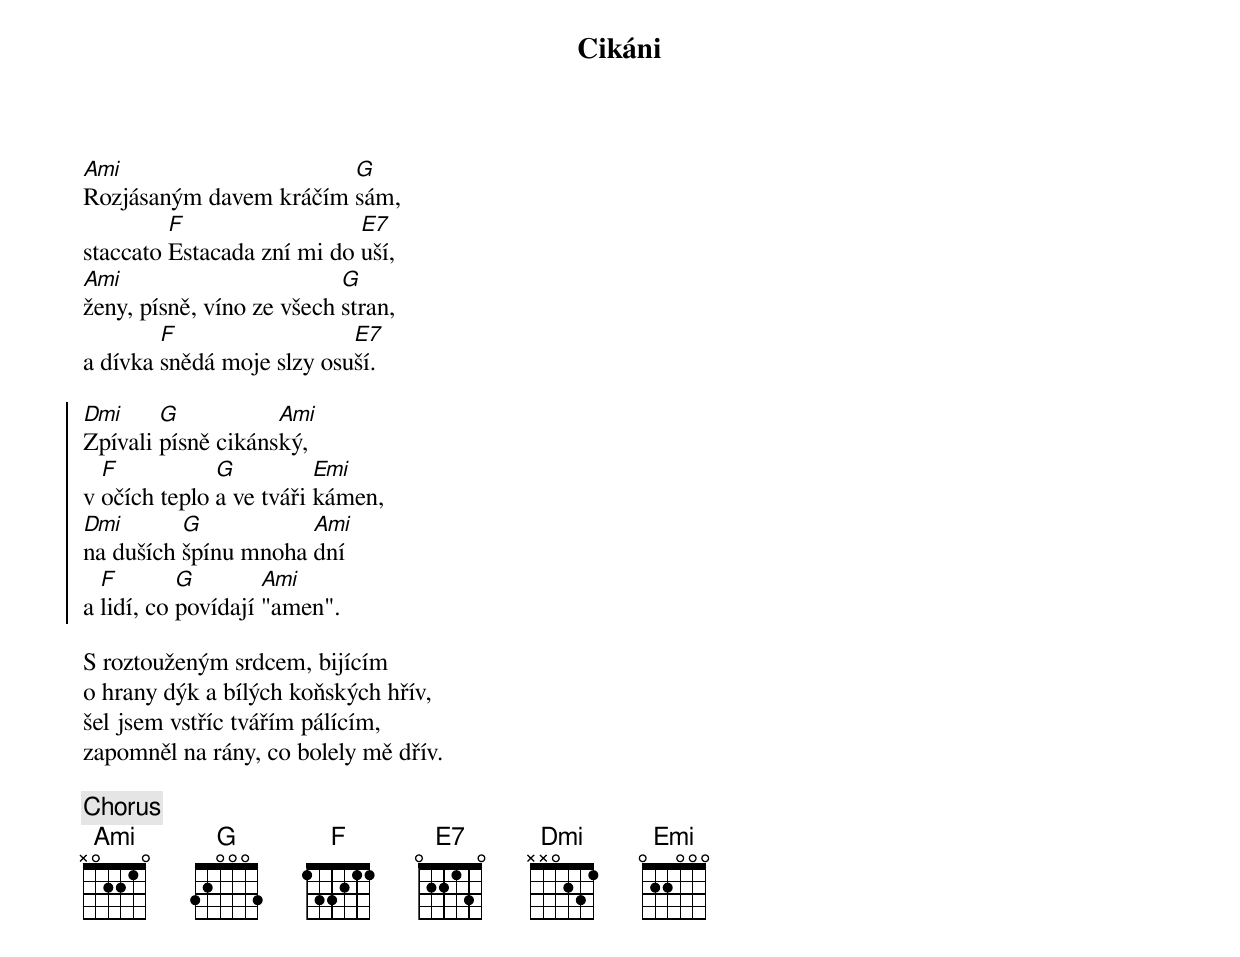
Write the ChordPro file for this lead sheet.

{title: Cikáni}
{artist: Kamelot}
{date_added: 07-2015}
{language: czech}
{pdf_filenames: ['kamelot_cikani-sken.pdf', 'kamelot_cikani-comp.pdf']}
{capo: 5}
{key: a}
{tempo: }
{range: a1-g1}
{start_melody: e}
{start_of_verse}
[Ami]Rozjásaným davem kráčím [G]sám,
staccato [F]Estacada zní mi do [E7]uší,
[Ami]ženy, písně, víno ze všech [G]stran,
a dívka [F]snědá moje slzy osu[E7]ší.
{end_of_verse}

{start_of_chorus}
[Dmi]Zpívali [G]písně cikáns[Ami]ký,
v [F]očích teplo [G]a ve tváři [Emi]kámen,
[Dmi]na duších [G]špínu mnoha [Ami]dní
a [F]lidí, co [G]povídají [Ami]"amen".
{end_of_chorus}

{start_of_verse}
S roztouženým srdcem, bijícím
o hrany dýk a bílých koňských hřív,
šel jsem vstříc tvářím pálícím,
zapomněl na rány, co bolely mě dřív.
{end_of_verse}

{chorus}
